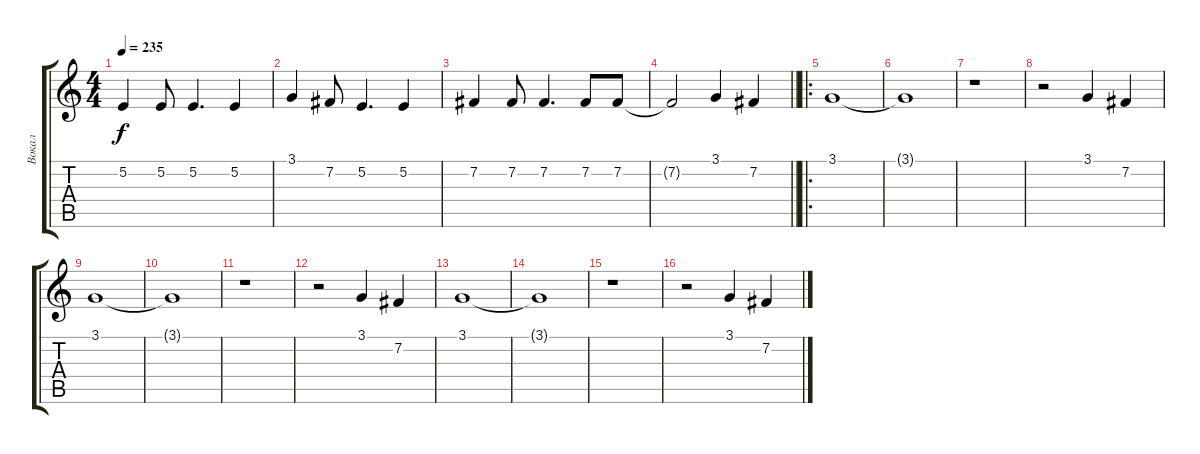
\track ("Вокал" "Вокал") {instrument oboe}
\staff {score tabs}
\tuning (E4 B3 G3 D3 A2 E2) {hide}
\ts (4 4)
\tempo 235
\clef g2
\ks c
5.2.4{dy f} 5.2.8 5.2.4{d} 5.2.4 |
3.1.4 7.2.8 5.2.4{d} 5.2.4 |
7.2.4 7.2.8 7.2.4{d} 7.2.8 7.2.8 |
\barLineRight lightlight
7.2{t}.2 3.1.4 7.2.4 |
\ro
3.1.1 |
3.1{t}.1 |
r.1 |
r.2 3.1.4 7.2.4 |
3.1.1 |
3.1{t}.1 |
r.1 |
r.2 3.1.4 7.2.4 |
3.1.1 |
3.1{t}.1 |
r.1 |
r.2 3.1.4 7.2.4
